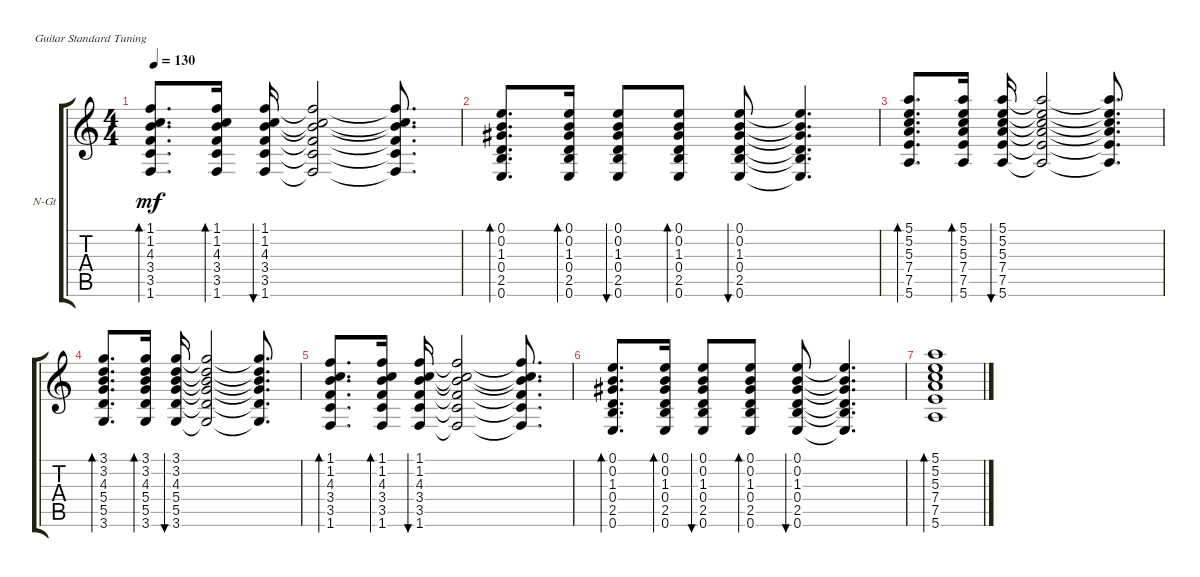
\defaultSystemsLayout 4
\bracketExtendMode groupsimilarinstruments
\firstSystemTrackNameOrientation horizontal
\otherSystemsTrackNameOrientation horizontal
\track ("Nylon Rythm" "N-Gt") {instrument acousticguitarnylon}
\staff {score tabs}
\tuning (E4 B3 G3 D3 A2 E2)
\ts (4 4)
\tempo 130
\clef g2
\ks c
(1.1 1.2 4.3 3.4 3.5 1.6).8{d bd 119 dy mf} (1.1 1.2 4.3 3.4 3.5 1.6).16{bd 30} (1.1 1.2 4.3 3.4 3.5 1.6).16{bu 30} (1.1{t} 1.2{t} 4.3{t} 3.4{t} 3.5{t} 1.6{t}).2 (1.1{t} 4.3{t} 3.4{t} 3.5{t} 1.6{t} 1.2{t}).8{d} |
(0.1 0.2 1.3 0.4 2.5 0.6).8{d bd 119} (0.1 0.2 1.3 0.4 2.5 0.6).16{bd 30} (0.1 0.2 1.3 0.4 2.5 0.6).8{bu 30} (0.6 2.5 0.4 1.3 0.2 0.1).8{bd 30} (0.1 0.2 1.3 0.4 2.5 0.6).8{bu 30} (0.1{t} 0.2{t} 1.3{t} 0.4{t} 2.5{t} 0.6{t}).4{d} |
(5.1 5.2 5.3 7.4 7.5 5.6).8{d bd 119} (5.1 5.2 5.3 7.4 7.5 5.6).16{bd 30} (5.1 5.2 5.3 7.4 7.5 5.6).16{bu 30} (5.1{t} 5.2{t} 5.3{t} 7.4{t} 7.5{t} 5.6{t}).2 (5.1{t} 5.3{t} 7.4{t} 7.5{t} 5.6{t} 5.2{t}).8{d} |
(3.1 3.2 4.3 5.4 5.5 3.6).8{d bd 119} (3.1 3.2 4.3 5.4 5.5 3.6).16{bd 30} (3.1 3.2 4.3 5.4 5.5 3.6).16{bu 30} (3.1{t} 3.2{t} 4.3{t} 5.4{t} 5.5{t} 3.6{t}).2 (3.1{t} 4.3{t} 5.4{t} 5.5{t} 3.6{t} 3.2{t}).8{d} |
(1.1 1.2 4.3 3.4 3.5 1.6).8{d bd 119} (1.1 1.2 4.3 3.4 3.5 1.6).16{bd 30} (1.1 1.2 4.3 3.4 3.5 1.6).16{bu 30} (1.1{t} 1.2{t} 4.3{t} 3.4{t} 3.5{t} 1.6{t}).2 (1.1{t} 4.3{t} 3.4{t} 3.5{t} 1.6{t} 1.2{t}).8{d} |
(0.1 0.2 1.3 0.4 2.5 0.6).8{d bd 119} (0.1 0.2 1.3 0.4 2.5 0.6).16{bd 30} (0.1 0.2 1.3 0.4 2.5 0.6).8{bu 30} (0.6 2.5 0.4 1.3 0.2 0.1).8{bd 30} (0.1 0.2 1.3 0.4 2.5 0.6).8{bu 30} (0.1{t} 0.2{t} 1.3{t} 0.4{t} 2.5{t} 0.6{t}).4{d} |
(5.1 5.2 5.3 7.4 7.5 5.6).1{bd 119}
